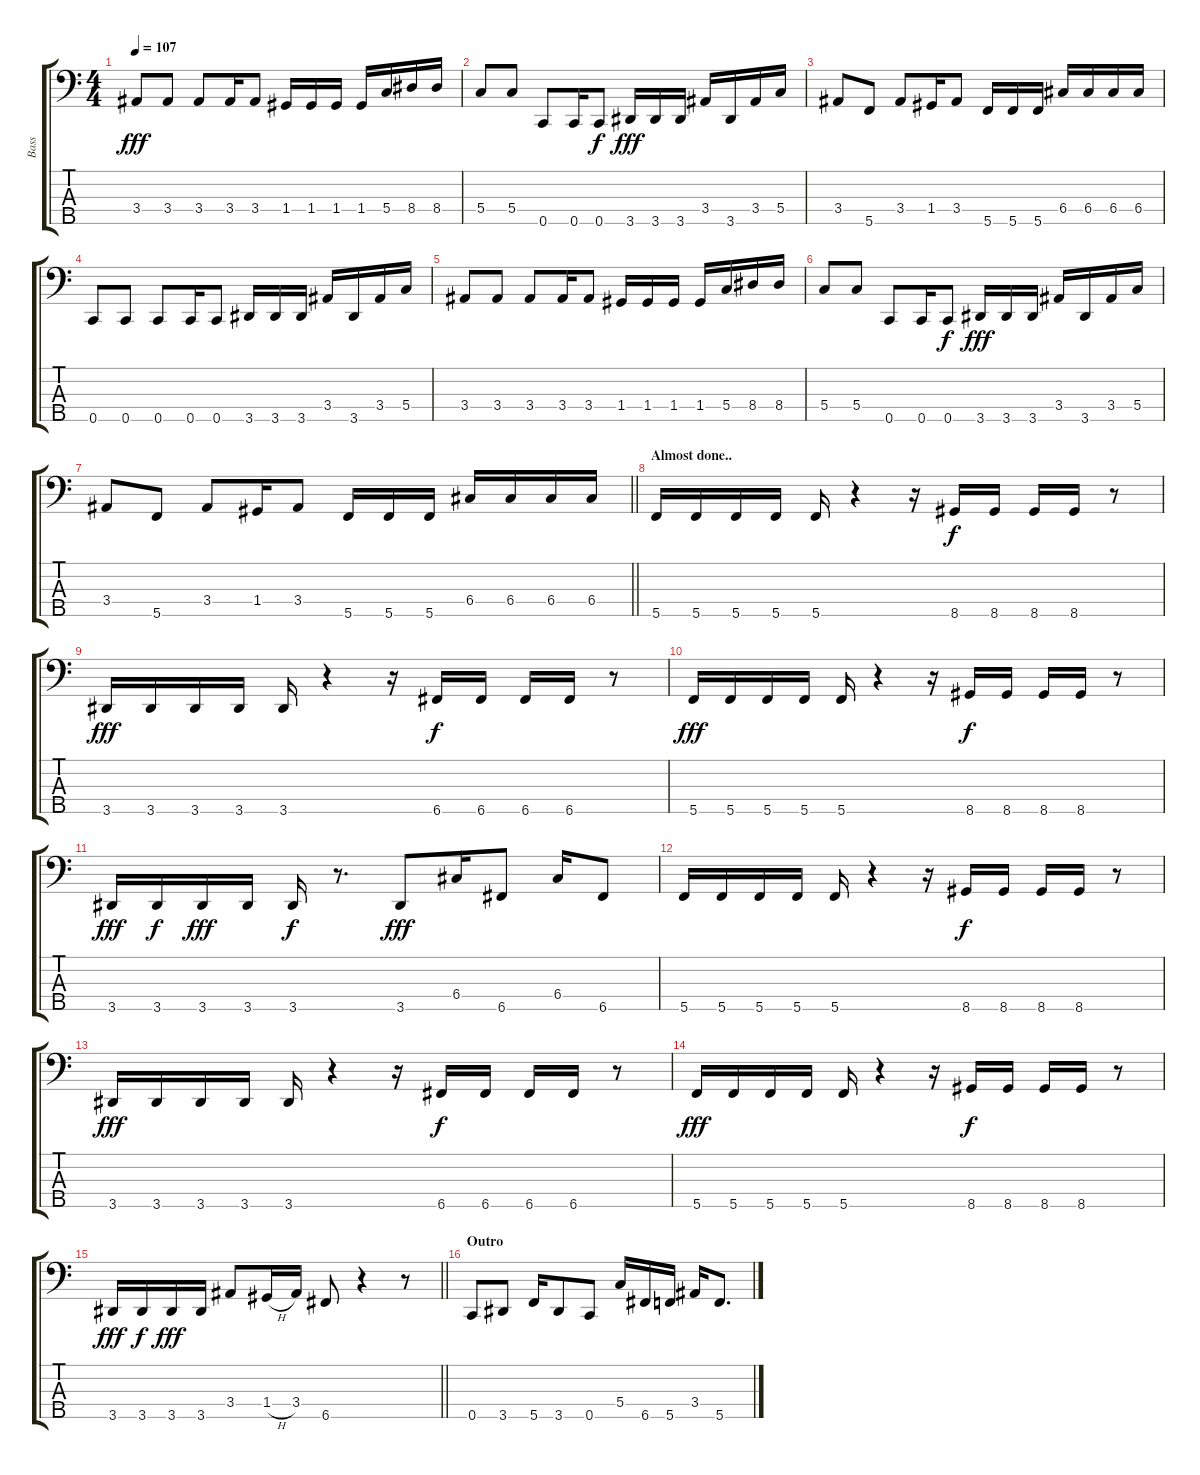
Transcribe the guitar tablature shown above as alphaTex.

\track ("Bass" "Bass") {instrument electricbasspick}
\staff {score tabs}
\tuning (Bb2 F2 C2 G1 C1) {hide}
\ts (4 4)
\tempo 107
\clef f4
\ks c
3.4.8{dy fff} 3.4.8 3.4.8 3.4.16 3.4.8 1.4.16 1.4.16 1.4.16 1.4.16 5.4.16 8.4.16 8.4.16 |
5.4.8 5.4.8 0.5.8 0.5.16 0.5.8{dy f} 3.5.16{dy fff} 3.5.16 3.5.16 3.4.16 3.5.16 3.4.16 5.4.16 |
3.4.8 5.5.8 3.4.8 1.4.16 3.4.8 5.5.16 5.5.16 5.5.16 6.4.16 6.4.16 6.4.16 6.4.16 |
0.5.8 0.5.8 0.5.8 0.5.16 0.5.8 3.5.16 3.5.16 3.5.16 3.4.16 3.5.16 3.4.16 5.4.16 |
3.4.8 3.4.8 3.4.8 3.4.16 3.4.8 1.4.16 1.4.16 1.4.16 1.4.16 5.4.16 8.4.16 8.4.16 |
5.4.8 5.4.8 0.5.8 0.5.16 0.5.8{dy f} 3.5.16{dy fff} 3.5.16 3.5.16 3.4.16 3.5.16 3.4.16 5.4.16 |
\barLineRight lightlight
3.4.8 5.5.8 3.4.8 1.4.16 3.4.8 5.5.16 5.5.16 5.5.16 6.4.16 6.4.16 6.4.16 6.4.16 |
\section ("" "Almost done..")
5.5.16 5.5.16 5.5.16 5.5.16 5.5.16 r.4 r.16 8.5.16{dy f} 8.5.16 8.5.16 8.5.16 r.8 |
3.5.16{dy fff} 3.5.16 3.5.16 3.5.16 3.5.16 r.4 r.16 6.5.16{dy f} 6.5.16 6.5.16 6.5.16 r.8 |
5.5.16{dy fff} 5.5.16 5.5.16 5.5.16 5.5.16 r.4 r.16 8.5.16{dy f} 8.5.16 8.5.16 8.5.16 r.8 |
3.5.16{dy fff} 3.5.16{dy f} 3.5.16{dy fff} 3.5.16 3.5.16{dy f} r.8{d} 3.5.8{dy fff} 6.4.16 6.5.8 6.4.16 6.5.8 |
5.5.16 5.5.16 5.5.16 5.5.16 5.5.16 r.4 r.16 8.5.16{dy f} 8.5.16 8.5.16 8.5.16 r.8 |
3.5.16{dy fff} 3.5.16 3.5.16 3.5.16 3.5.16 r.4 r.16 6.5.16{dy f} 6.5.16 6.5.16 6.5.16 r.8 |
5.5.16{dy fff} 5.5.16 5.5.16 5.5.16 5.5.16 r.4 r.16 8.5.16{dy f} 8.5.16 8.5.16 8.5.16 r.8 |
\barLineRight lightlight
3.5.16{dy fff} 3.5.16{dy f} 3.5.16{dy fff} 3.5.16 3.4.8 1.4{h}.16 3.4.16 6.5.8 r.4 r.8 |
\section ("" "Outro")
0.5.8 3.5.8 5.5.16 3.5.8 0.5.8 5.4.16 6.5.16 5.5.16 3.4.16 5.5.8{d}
